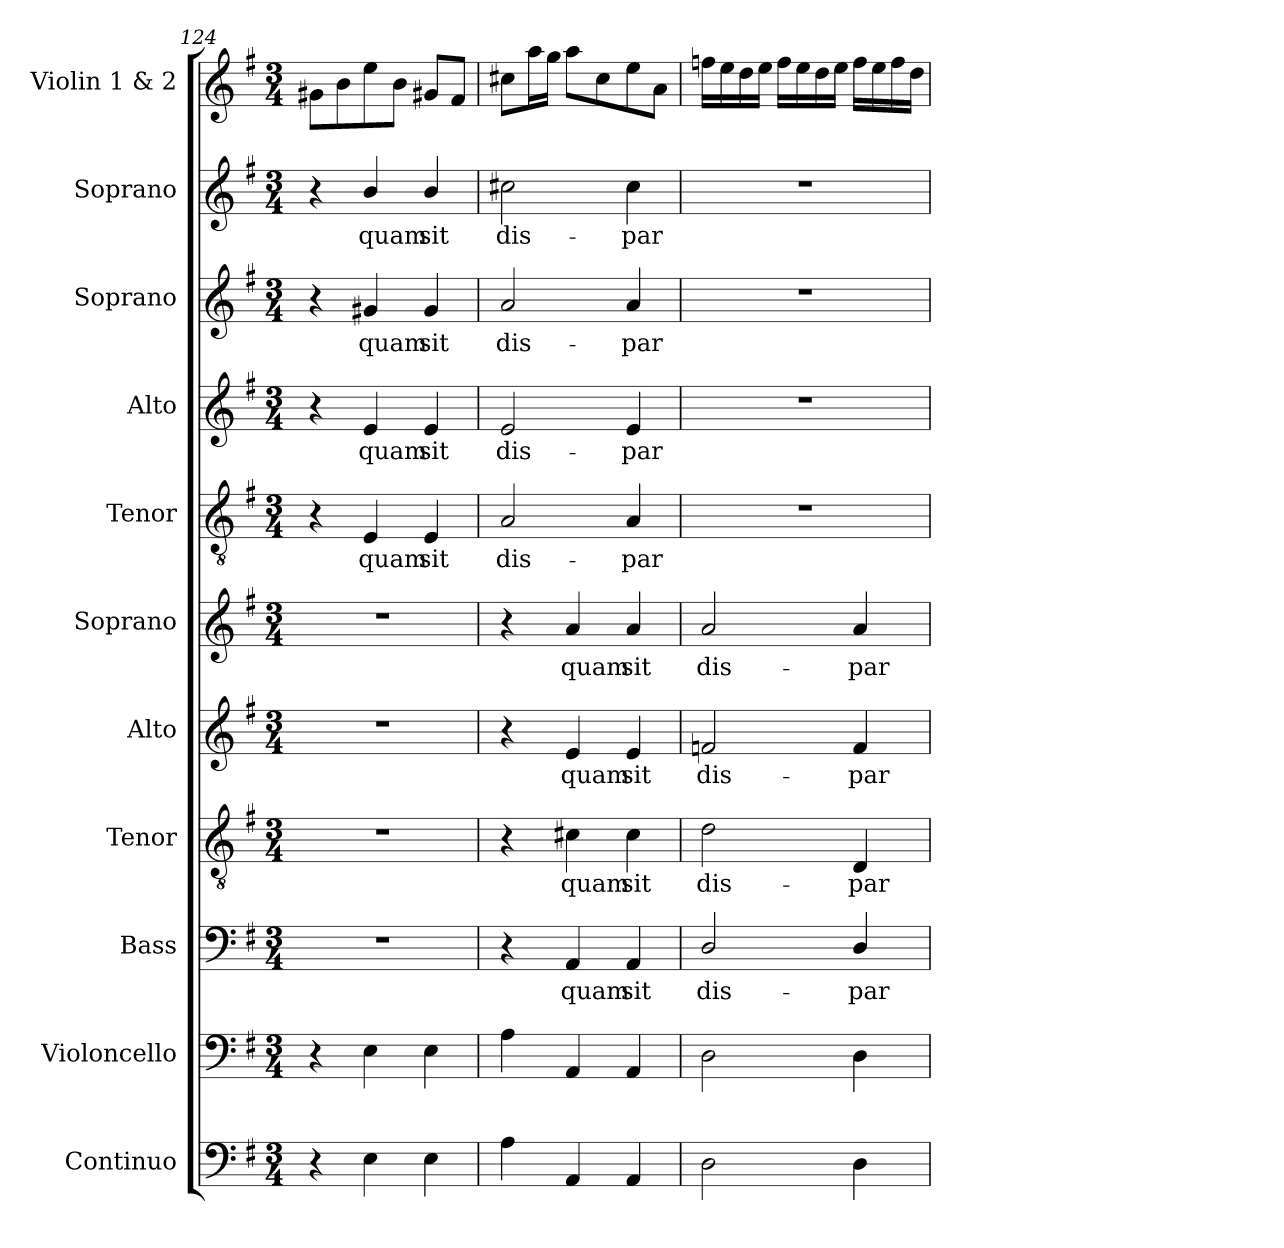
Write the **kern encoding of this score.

**kern	**kern	**kern	**text	**kern	**text	**kern	**text	**kern	**text	**kern	**text	**kern	**text	**kern	**text	**kern	**text	**kern
*part11	*part10	*part9	*part9	*part8	*part8	*part7	*part7	*part6	*part6	*part5	*part5	*part4	*part4	*part3	*part3	*part2	*part2	*part1
*staff11	*staff10	*staff9	*staff9	*staff8	*staff8	*staff7	*staff7	*staff6	*staff6	*staff5	*staff5	*staff4	*staff4	*staff3	*staff3	*staff2	*staff2	*staff1
*I"Continuo	*I"Violoncello	*I"Bass	*	*I"Tenor	*	*I"Alto	*	*I"Soprano	*	*I"Tenor	*	*I"Alto	*	*I"Soprano	*	*I"Soprano	*	*I"Violin 1 & 2
*I'Cont.	*I'Vc.	*I'B.	*	*I'T.	*	*I'A.	*	*I'S.	*	*I'T.	*	*I'A.	*	*I'S.	*	*I'S.	*	*I'Vln. 1/2
!!LO:PB:g=z
*clefF4	*clefF4	*clefF4	*	*clefGv2	*	*clefG2	*	*clefG2	*	*clefGv2	*	*clefG2	*	*clefG2	*	*clefG2	*	*clefG2
*	*	*	*	*ITrd7c12	*	*	*	*	*	*ITrd7c12	*	*	*	*	*	*	*	*
*k[f#]	*k[f#]	*k[f#]	*	*k[f#]	*	*k[f#]	*	*k[f#]	*	*k[f#]	*	*k[f#]	*	*k[f#]	*	*k[f#]	*	*k[f#]
*G:	*G:	*G:	*	*G:	*	*G:	*	*G:	*	*G:	*	*G:	*	*G:	*	*G:	*	*G:
*M3/4	*M3/4	*M3/4	*	*M3/4	*	*M3/4	*	*M3/4	*	*M3/4	*	*M3/4	*	*M3/4	*	*M3/4	*	*M3/4
=124	=124	=124	=124	=124	=124	=124	=124	=124	=124	=124	=124	=124	=124	=124	=124	=124	=124	=124
!	!	!LO:N:vis=1	!	!LO:N:vis=1	!	!LO:N:vis=1	!	!LO:N:vis=1	!	!	!	!	!	!	!	!	!	!
4r	4r	2.r	.	2.r	.	2.r	.	2.r	.	4r	.	4r	.	4r	.	4r	.	8g#Xi\L
.	.	.	.	.	.	.	.	.	.	.	.	.	.	.	.	.	.	8bi\
!	!	!	!	!	!	!	!	!	!	!	!LO:LY:b:color=#000000	!	!	!	!	!	!	!
!	!	!	!	!	!	!	!	!	!	!	!	!	!LO:LY:b:color=#000000	!	!	!	!	!
!	!	!	!	!	!	!	!	!	!	!	!	!	!	!	!LO:LY:b:color=#000000	!	!	!
!	!	!	!	!	!	!	!	!	!	!	!	!	!	!	!	!	!LO:LY:b:color=#000000	!
4Ei\	4Ei\	.	.	.	.	.	.	.	.	4EEi/	quam	4ei/	quam	4g#Xi/	quam	4bi/	quam	8eei\
.	.	.	.	.	.	.	.	.	.	.	.	.	.	.	.	.	.	8bi\J
!	!	!	!	!	!	!	!	!	!	!	!LO:LY:b:color=#000000	!	!	!	!	!	!	!
!	!	!	!	!	!	!	!	!	!	!	!	!	!LO:LY:b:color=#000000	!	!	!	!	!
!	!	!	!	!	!	!	!	!	!	!	!	!	!	!	!LO:LY:b:color=#000000	!	!	!
!	!	!	!	!	!	!	!	!	!	!	!	!	!	!	!	!	!LO:LY:b:color=#000000	!
4Ei\	4Ei\	.	.	.	.	.	.	.	.	4EEi/	sit	4ei/	sit	4g#i/	sit	4bi/	sit	8g#Xi/L
.	.	.	.	.	.	.	.	.	.	.	.	.	.	.	.	.	.	8f#i/J
=125	=125	=125	=125	=125	=125	=125	=125	=125	=125	=125	=125	=125	=125	=125	=125	=125	=125	=125
!	!	!	!	!	!	!	!	!	!	!	!LO:LY:b:color=#000000	!	!	!	!	!	!	!
!	!	!	!	!	!	!	!	!	!	!	!	!	!LO:LY:b:color=#000000	!	!	!	!	!
!	!	!	!	!	!	!	!	!	!	!	!	!	!	!	!LO:LY:b:color=#000000	!	!	!
!	!	!	!	!	!	!	!	!	!	!	!	!	!	!	!	!	!LO:LY:b:color=#000000	!
4Ai\	4Ai\	4r	.	4r	.	4r	.	4r	.	2AAi/	dis-	2ei/	dis-	2ai/	dis-	2cc#Xi\	dis-	8cc#Xi\L
.	.	.	.	.	.	.	.	.	.	.	.	.	.	.	.	.	.	16aai\L
.	.	.	.	.	.	.	.	.	.	.	.	.	.	.	.	.	.	16ggi\JJ
!	!	!	!LO:LY:b:color=#000000	!	!	!	!	!	!	!	!	!	!	!	!	!	!	!
!	!	!	!	!	!LO:LY:b:color=#000000	!	!	!	!	!	!	!	!	!	!	!	!	!
!	!	!	!	!	!	!	!LO:LY:b:color=#000000	!	!	!	!	!	!	!	!	!	!	!
!	!	!	!	!	!	!	!	!	!LO:LY:b:color=#000000	!	!	!	!	!	!	!	!	!
4AAi/	4AAi/	4AAi/	quam	4C#Xi\	quam	4ei/	quam	4ai/	quam	.	.	.	.	.	.	.	.	8aai\L
.	.	.	.	.	.	.	.	.	.	.	.	.	.	.	.	.	.	8cc#i\
!	!	!	!LO:LY:b:color=#000000	!	!	!	!	!	!	!	!	!	!	!	!	!	!	!
!	!	!	!	!	!LO:LY:b:color=#000000	!	!	!	!	!	!	!	!	!	!	!	!	!
!	!	!	!	!	!	!	!LO:LY:b:color=#000000	!	!	!	!	!	!	!	!	!	!	!
!	!	!	!	!	!	!	!	!	!LO:LY:b:color=#000000	!	!	!	!	!	!	!	!	!
!	!	!	!	!	!	!	!	!	!	!	!LO:LY:b:color=#000000	!	!	!	!	!	!	!
!	!	!	!	!	!	!	!	!	!	!	!	!	!LO:LY:b:color=#000000	!	!	!	!	!
!	!	!	!	!	!	!	!	!	!	!	!	!	!	!	!LO:LY:b:color=#000000	!	!	!
!	!	!	!	!	!	!	!	!	!	!	!	!	!	!	!	!	!LO:LY:b:color=#000000	!
4AAi/	4AAi/	4AAi/	sit	4C#i\	sit	4ei/	sit	4ai/	sit	4AAi/	-par	4ei/	-par	4ai/	-par	4cc#i\	-par	8eei\
.	.	.	.	.	.	.	.	.	.	.	.	.	.	.	.	.	.	8ai\J
=126	=126	=126	=126	=126	=126	=126	=126	=126	=126	=126	=126	=126	=126	=126	=126	=126	=126	=126
!	!	!	!LO:LY:b:color=#000000	!	!	!	!	!	!	!	!	!	!	!	!	!	!	!
!	!	!	!	!	!LO:LY:b:color=#000000	!	!	!	!	!	!	!	!	!	!	!	!	!
!	!	!	!	!	!	!	!LO:LY:b:color=#000000	!	!	!	!	!	!	!	!	!	!	!
!	!	!	!	!	!	!	!	!	!LO:LY:b:color=#000000	!LO:N:vis=1	!	!LO:N:vis=1	!	!LO:N:vis=1	!	!LO:N:vis=1	!	!
2Di\	2Di\	2Di/	dis-	2Di\	dis-	2fni/	dis-	2ai/	dis-	2.r	.	2.r	.	2.r	.	2.r	.	16ffni\LL
.	.	.	.	.	.	.	.	.	.	.	.	.	.	.	.	.	.	16eei\
.	.	.	.	.	.	.	.	.	.	.	.	.	.	.	.	.	.	16ddi\
.	.	.	.	.	.	.	.	.	.	.	.	.	.	.	.	.	.	16eei\JJ
.	.	.	.	.	.	.	.	.	.	.	.	.	.	.	.	.	.	16ffi\LL
.	.	.	.	.	.	.	.	.	.	.	.	.	.	.	.	.	.	16eei\
.	.	.	.	.	.	.	.	.	.	.	.	.	.	.	.	.	.	16ddi\
.	.	.	.	.	.	.	.	.	.	.	.	.	.	.	.	.	.	16eei\JJ
!	!	!	!LO:LY:b:color=#000000	!	!	!	!	!	!	!	!	!	!	!	!	!	!	!
!	!	!	!	!	!LO:LY:b:color=#000000	!	!	!	!	!	!	!	!	!	!	!	!	!
!	!	!	!	!	!	!	!LO:LY:b:color=#000000	!	!	!	!	!	!	!	!	!	!	!
!	!	!	!	!	!	!	!	!	!LO:LY:b:color=#000000	!	!	!	!	!	!	!	!	!
4Di\	4Di\	4Di/	-par	4DDi/	-par	4fi/	-par	4ai/	-par	.	.	.	.	.	.	.	.	16ffi\LL
.	.	.	.	.	.	.	.	.	.	.	.	.	.	.	.	.	.	16eei\
.	.	.	.	.	.	.	.	.	.	.	.	.	.	.	.	.	.	16ffi\
.	.	.	.	.	.	.	.	.	.	.	.	.	.	.	.	.	.	16ddi\JJ
=	=	=	=	=	=	=	=	=	=	=	=	=	=	=	=	=	=	=
*-	*-	*-	*-	*-	*-	*-	*-	*-	*-	*-	*-	*-	*-	*-	*-	*-	*-	*-
